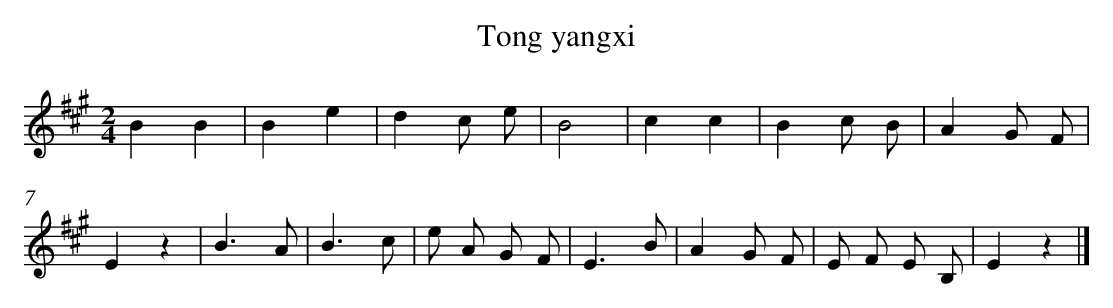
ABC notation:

X:1
T: Tong yangxi
L: 1/8
M: 2/4
K: A
B2B2 [I:setbarnb 1]|
B2e2 |
d2c e |
B4 |
c2c2 |
B2c B |
A2G F |
E2z2 |
B3A |
B3c |
e A G F |
E3B |
A2G F |
E F E B, |
E2z2 |]
